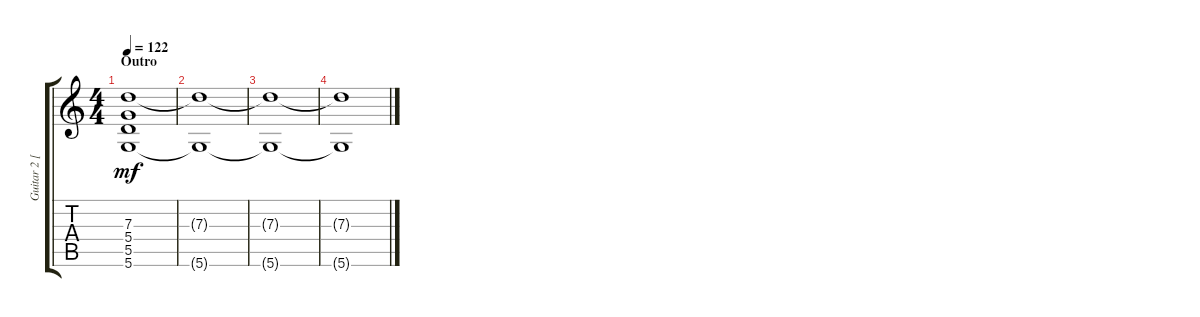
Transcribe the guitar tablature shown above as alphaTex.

\track ("Guitar 2 [Mike Shinoda]" "Guitar 2 [") {solo instrument overdrivenguitar}
\staff {score tabs}
\tuning (E4 B3 G3 D3 A2 D2) {hide}
\ts (4 4)
\section ("" "Outro")
\tempo 122
\clef g2
\ks c
(7.3 5.4 5.5 5.6).1{dy mf volume 0} |
(7.3{t} 5.6{t}).1 |
(7.3{t} 5.6{t}).1 |
(7.3{t} 5.6{t}).1
